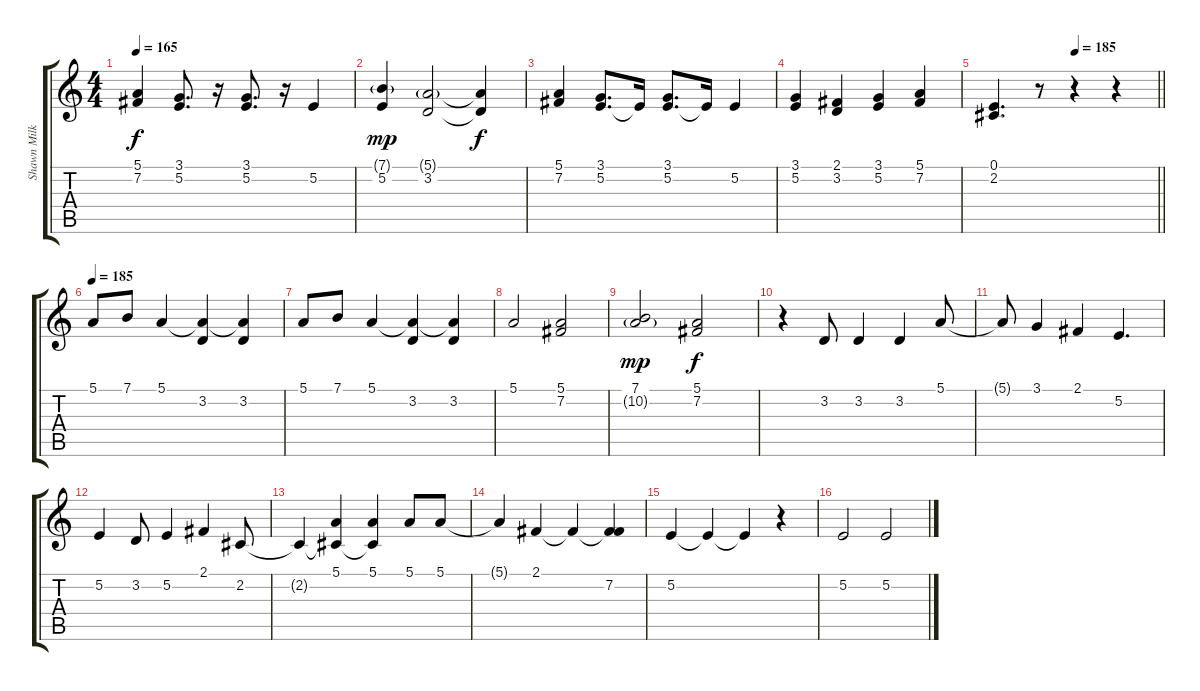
\track ("Shawn Milke - Vocals" "Shawn Milk") {instrument altosax}
\staff {score tabs}
\tuning (E4 B3 G3 D3 A2 E2) {hide}
\ts (4 4)
\tempo 165
\clef g2
\ks c
(5.1 7.2).4{dy f} (3.1 5.2).8{d} r.16 (3.1 5.2).8{d} r.16 5.2.4 |
(7.1{g} 5.2).4{dy mp} (5.1{g} 3.2).2 (5.1{t} 3.2{t}).4{dy f} |
(5.1 7.2).4 (3.1 5.2).8{d} 5.2{t}.16 (3.1 5.2).8{d} 5.2{t}.16 5.2.4 |
(3.1 5.2).4 (2.1 3.2).4 (3.1 5.2).4 (5.1 7.2).4 |
\tempo (185 0.5)
\barLineRight lightlight
(0.1 2.2).4{d} r.8 r.4 r.4 |
\tempo 185
5.1.8 7.1.8 5.1.4 (5.1{t} 3.2).4 (5.1{t} 3.2).4 |
5.1.8 7.1.8 5.1.4 (5.1{t} 3.2).4 (5.1{t} 3.2).4 |
5.1.2 (5.1 7.2).2 |
(7.1 10.2{g}).2{dy mp} (5.1 7.2).2{dy f} |
r.4 3.2.8 3.2.4 3.2.4 5.1.8 |
5.1{t}.8 3.1.4 2.1.4 5.2.4{d} |
5.2.4 3.2.8 5.2.4 2.1.4 2.2.8 |
2.2{t}.4 (5.1 2.2{t}).4 (5.1 2.2{t}).4 5.1.8 5.1.8 |
5.1{t}.4 2.1.4 2.1{t}.4 (2.1{t} 7.2).4 |
5.2.4 5.2{t}.4 5.2{t}.4 r.4 |
5.2.2 5.2.2
